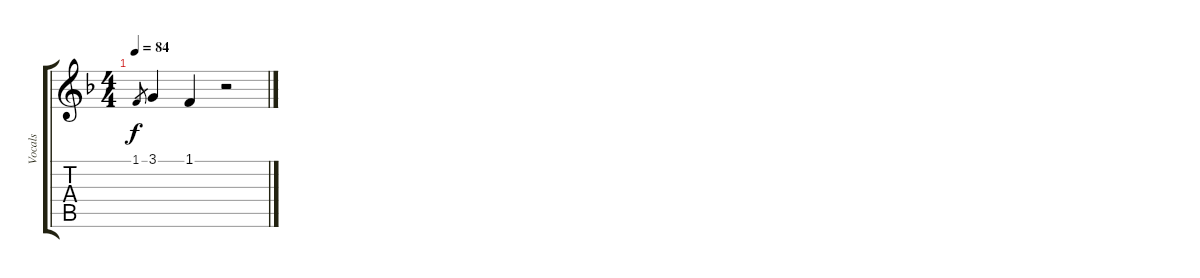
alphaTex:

\track ("Vocals" "Vocals") {instrument altosax}
\staff {score tabs}
\tuning (E4 B3 G3 D3 A2 E2) {hide}
\ts (4 4)
\tempo 84
\clef g2
\ks f
1.1.8{gr dy f} 3.1.4 1.1.4 r.2{volume 2}
